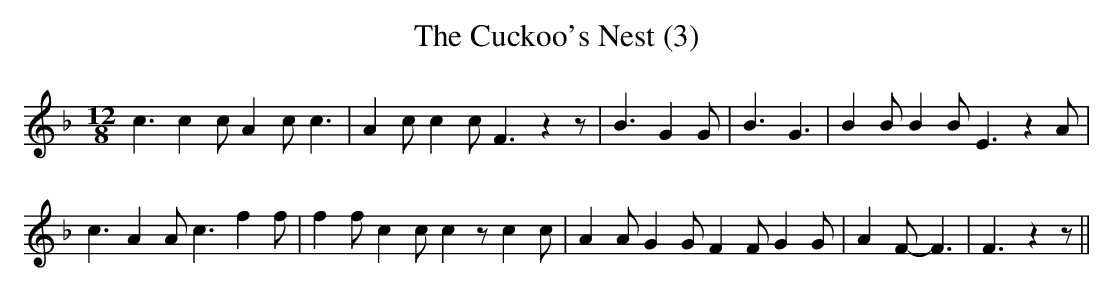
X:1
T:The Cuckoo's Nest (3)
M:12/8
L:1/4
K:F
 c3/2 c c/2 A- c/2 c3/2| A c/2 c c/2 F3/2 z z/2| B3/2 G G/2| B3/2 G3/2|\
 B B/2 B B/2 E3/2 z A/2| c3/2 A A/2 c3/2 f f/2| f f/2 c c/2 c z/2 c c/2|\
 A A/2 G G/2 F F/2 G G/2| A F/2- F3/2| F3/2 z z/2||
